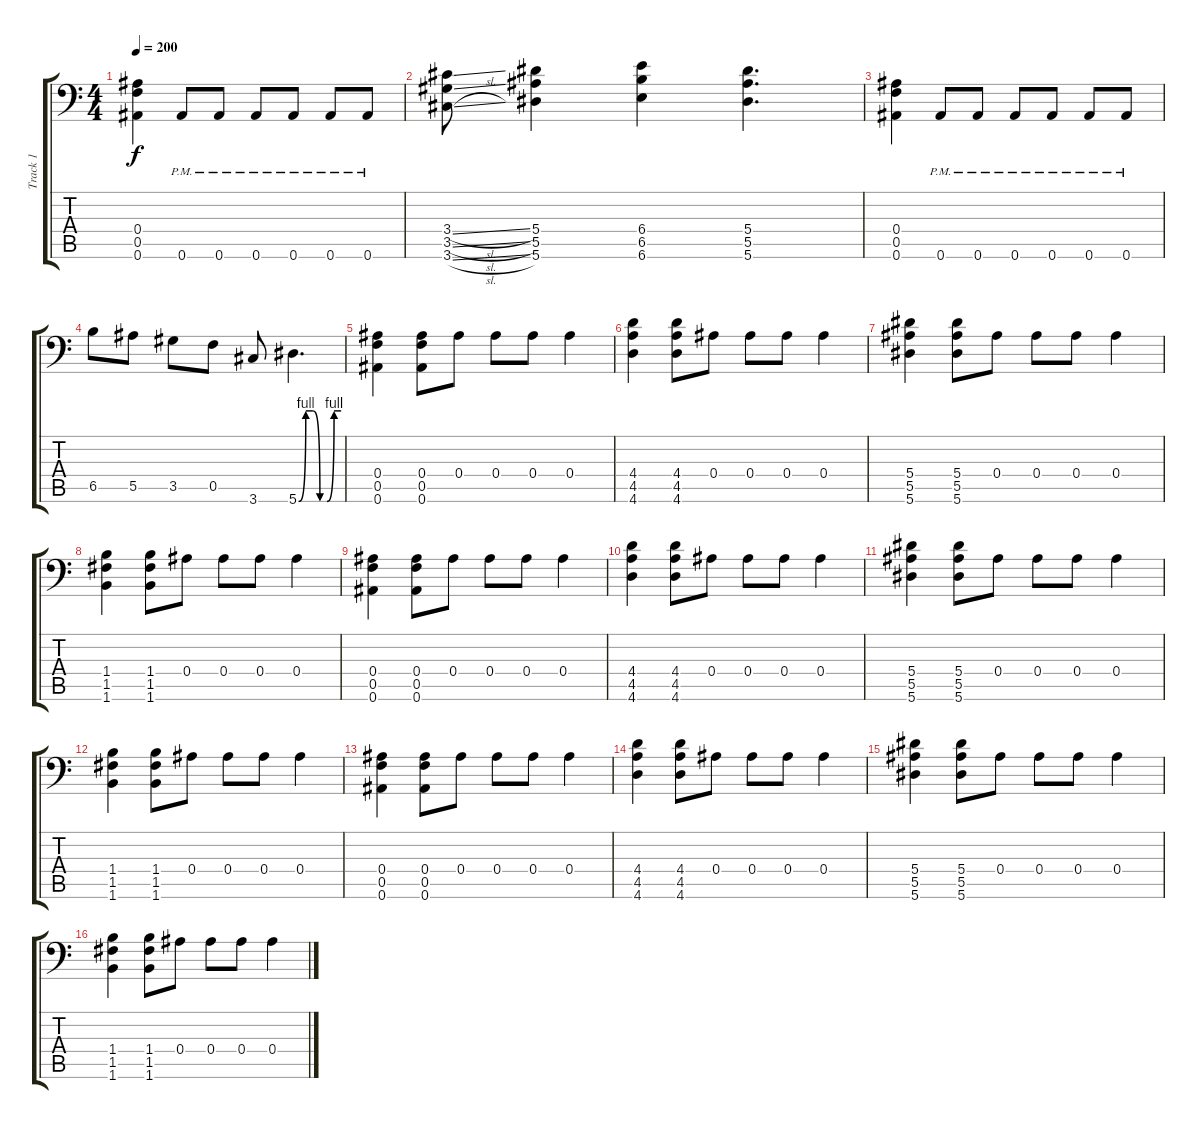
\track ("Track 1" "Track 1") {instrument distortionguitar}
\staff {score tabs}
\tuning (C5 G3 D3 Bb2 F2 Bb1) {hide}
\ts (4 4)
\tempo 200
\clef f4
\ks c
(0.4 0.5 0.6).4{dy f} 0.6{pm}.8 0.6{pm}.8 0.6{pm}.8 0.6{pm}.8 0.6{pm}.8 0.6{pm}.8 |
(3.4{sl} 3.5{sl} 3.6{sl}).8 (5.4 5.5 5.6).4 (6.4 6.5 6.6).4 (5.4 5.5 5.6).4{d} |
(0.4 0.5 0.6).4 0.6{pm}.8 0.6{pm}.8 0.6{pm}.8 0.6{pm}.8 0.6{pm}.8 0.6{pm}.8 |
6.5.8 5.5.8 3.5.8 0.5.8 3.6.8 5.6{be (custom 0 0 10 4 20 4 30 0 40 0 50 4 60 4)}.4{d} |
(0.4 0.5 0.6).4{instrument distortionguitar} (0.4 0.5 0.6).8 0.4.8 0.4.8 0.4.8 0.4.4 |
(4.4 4.5 4.6).4 (4.4 4.5 4.6).8 0.4.8 0.4.8 0.4.8 0.4.4 |
(5.4 5.5 5.6).4 (5.4 5.5 5.6).8 0.4.8 0.4.8 0.4.8 0.4.4 |
(1.4 1.5 1.6).4 (1.4 1.5 1.6).8 0.4.8 0.4.8 0.4.8 0.4.4 |
(0.4 0.5 0.6).4{instrument distortionguitar} (0.4 0.5 0.6).8 0.4.8 0.4.8 0.4.8 0.4.4 |
(4.4 4.5 4.6).4 (4.4 4.5 4.6).8 0.4.8 0.4.8 0.4.8 0.4.4 |
(5.4 5.5 5.6).4 (5.4 5.5 5.6).8 0.4.8 0.4.8 0.4.8 0.4.4 |
(1.4 1.5 1.6).4 (1.4 1.5 1.6).8 0.4.8 0.4.8 0.4.8 0.4.4 |
(0.4 0.5 0.6).4{instrument distortionguitar} (0.4 0.5 0.6).8 0.4.8 0.4.8 0.4.8 0.4.4 |
(4.4 4.5 4.6).4 (4.4 4.5 4.6).8 0.4.8 0.4.8 0.4.8 0.4.4 |
(5.4 5.5 5.6).4 (5.4 5.5 5.6).8 0.4.8 0.4.8 0.4.8 0.4.4 |
(1.4 1.5 1.6).4 (1.4 1.5 1.6).8 0.4.8 0.4.8 0.4.8 0.4.4
